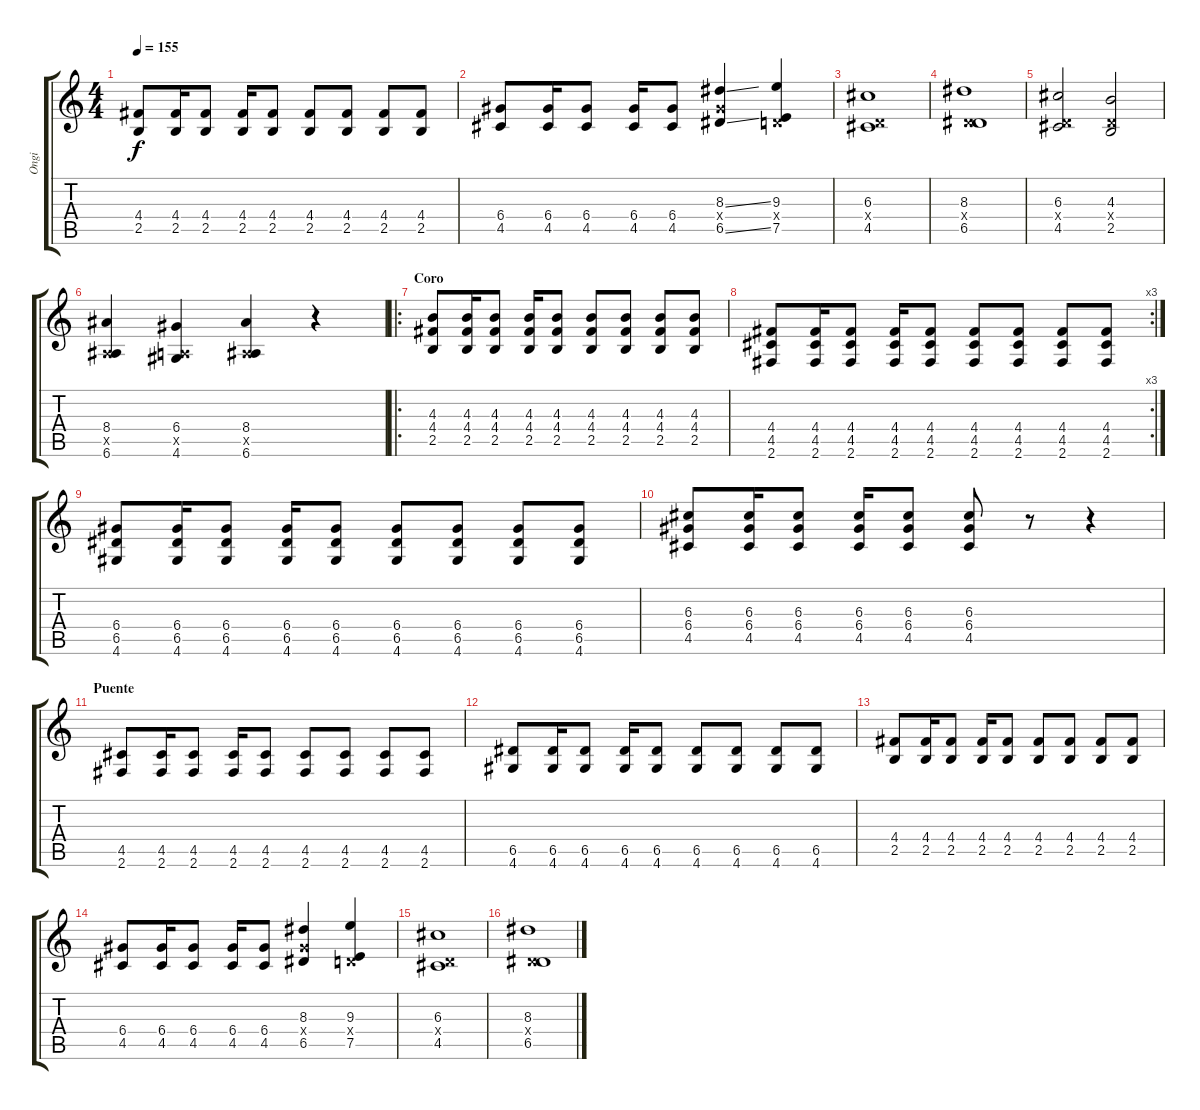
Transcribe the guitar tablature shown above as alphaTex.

\track ("Ongi" "Ongi") {instrument distortionguitar}
\staff {score tabs}
\tuning (E4 B3 G3 D3 A2 E2) {hide}
\ts (4 4)
\tempo 155
\clef g2
\ks c
(4.4 2.5).8{dy f} (4.4 2.5).16 (4.4 2.5).8 (4.4 2.5).16 (4.4 2.5).8 (4.4 2.5).8 (4.4 2.5).8 (4.4 2.5).8 (4.4 2.5).8 |
(6.4 4.5).8 (6.4 4.5).16 (6.4 4.5).8 (6.4 4.5).16 (6.4 4.5).8 (8.3{ss} 6.4{x} 6.5{ss}).4 (9.3 0.4{x} 7.5).4 |
(6.3 0.4{x} 4.5).1 |
(8.3 0.4{x} 6.5).1 |
(6.3 0.4{x} 4.5).2 (4.3 0.4{x} 2.5).2 |
(8.4 1.5{x} 6.6).4 (6.4 0.5{x} 4.6).4 (8.4 1.5{x} 6.6).4 r.4 |
\ro
\section ("" "Coro")
(4.3 4.4 2.5).8 (4.3 4.4 2.5).16 (4.3 4.4 2.5).8 (4.3 4.4 2.5).16 (4.3 4.4 2.5).8 (4.3 4.4 2.5).8 (4.3 4.4 2.5).8 (4.3 4.4 2.5).8 (4.3 4.4 2.5).8 |
\rc 3
(4.4 4.5 2.6).8 (4.4 4.5 2.6).16 (4.4 4.5 2.6).8 (4.4 4.5 2.6).16 (4.4 4.5 2.6).8 (4.4 4.5 2.6).8 (4.4 4.5 2.6).8 (4.4 4.5 2.6).8 (4.4 4.5 2.6).8 |
(6.4 6.5 4.6).8 (6.4 6.5 4.6).16 (6.4 6.5 4.6).8 (6.4 6.5 4.6).16 (6.4 6.5 4.6).8 (6.4 6.5 4.6).8 (6.4 6.5 4.6).8 (6.4 6.5 4.6).8 (6.4 6.5 4.6).8 |
(6.3 6.4 4.5).8 (6.3 6.4 4.5).16 (6.3 6.4 4.5).8 (6.3 6.4 4.5).16 (6.3 6.4 4.5).8 (6.3 6.4 4.5).8 r.8 r.4 |
\section ("" "Puente")
(4.5 2.6).8 (4.5 2.6).16 (4.5 2.6).8 (4.5 2.6).16 (4.5 2.6).8 (4.5 2.6).8 (4.5 2.6).8 (4.5 2.6).8 (4.5 2.6).8 |
(6.5 4.6).8 (6.5 4.6).16 (6.5 4.6).8 (6.5 4.6).16 (6.5 4.6).8 (6.5 4.6).8 (6.5 4.6).8 (6.5 4.6).8 (6.5 4.6).8 |
(4.4 2.5).8 (4.4 2.5).16 (4.4 2.5).8 (4.4 2.5).16 (4.4 2.5).8 (4.4 2.5).8 (4.4 2.5).8 (4.4 2.5).8 (4.4 2.5).8 |
(6.4 4.5).8 (6.4 4.5).16 (6.4 4.5).8 (6.4 4.5).16 (6.4 4.5).8 (8.3 6.4{x} 6.5).4 (9.3 0.4{x} 7.5).4 |
(6.3 0.4{x} 4.5).1 |
(8.3 0.4{x} 6.5).1
